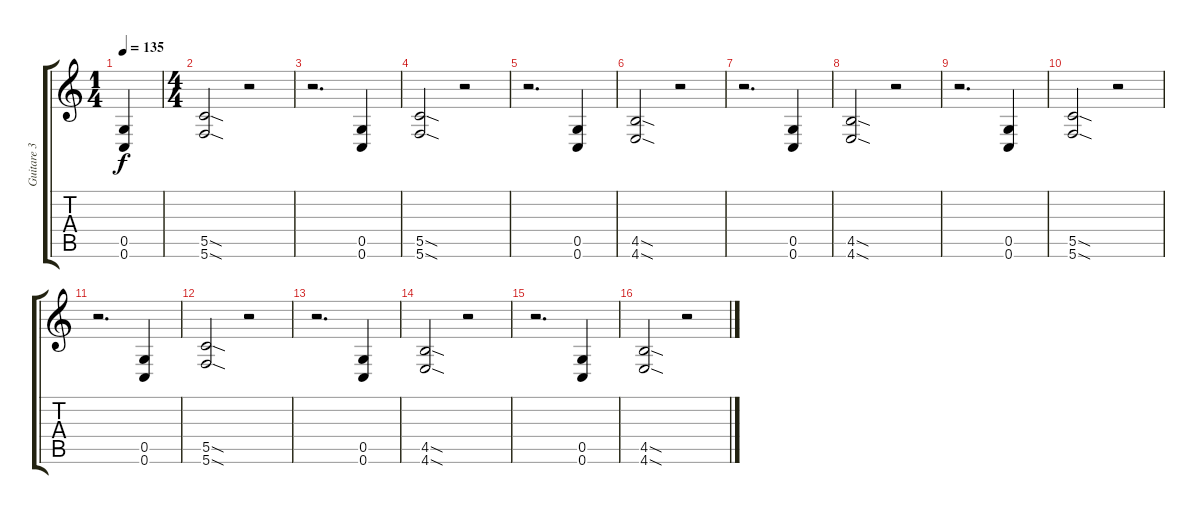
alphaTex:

\track ("Guitare 3" "Guitare 3") {instrument distortionguitar}
\staff {score tabs}
\tuning (D4 A3 F3 C3 G2 C2) {hide}
\ts (1 4)
\tempo 135
\clef g2
\ks c
(0.5 0.6).4{dy f instrument distortionguitar} |
\ts (4 4)
(5.5{sod} 5.6{sod}).2 r.2 |
r.2{d} (0.5 0.6).4 |
(5.5{sod} 5.6{sod}).2 r.2 |
r.2{d} (0.5 0.6).4 |
(4.5{sod} 4.6{sod}).2 r.2 |
r.2{d} (0.5 0.6).4 |
(4.5{sod} 4.6{sod}).2 r.2 |
r.2{d} (0.5 0.6).4 |
(5.5{sod} 5.6{sod}).2 r.2 |
r.2{d} (0.5 0.6).4 |
(5.5{sod} 5.6{sod}).2 r.2 |
r.2{d} (0.5 0.6).4 |
(4.5{sod} 4.6{sod}).2 r.2 |
r.2{d} (0.5 0.6).4 |
(4.5{sod} 4.6{sod}).2 r.2
